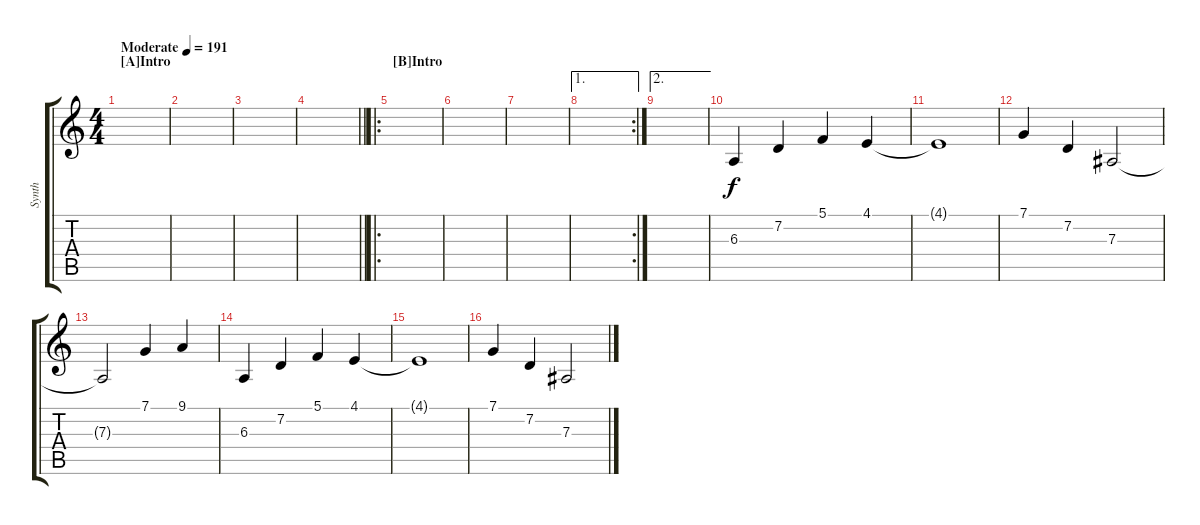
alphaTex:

\track ("Synth" "Synth") {instrument pad8sweep}
\staff {score tabs}
\tuning (C4 G3 Eb3 Bb2 F2 C2) {hide}
\ts (4 4)
\section ("" "[A]Intro")
\tempo (191 "Moderate")
\clef g2
\ks c
|
|
|
\barLineRight lightlight
|
\ro
\section ("" "[B]Intro")
|
|
|
\ae 1
\rc 2
|
\ae 2
|
6.3.4 7.2.4 5.1.4 4.1.4 |
4.1{t}.1 |
7.1.4 7.2.4 7.3.2 |
7.3{t}.2 7.1.4 9.1.4 |
6.3.4 7.2.4 5.1.4 4.1.4 |
4.1{t}.1 |
7.1.4 7.2.4 7.3.2
